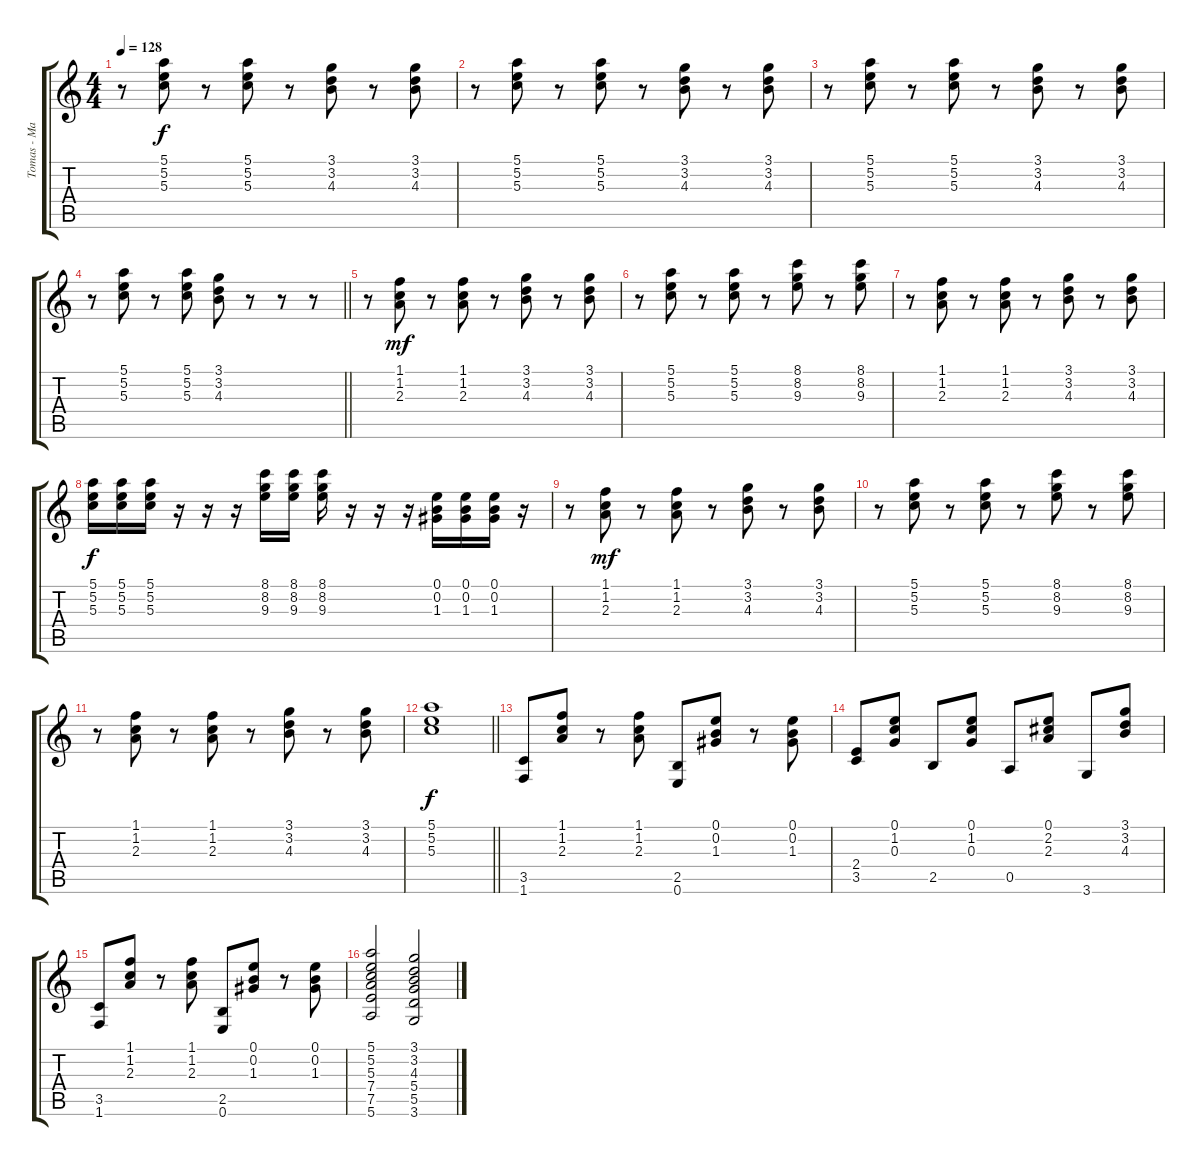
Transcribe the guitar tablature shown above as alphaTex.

\track ("Tomas - Main Guitar" "Tomas - Ma") {instrument electricguitarclean}
\staff {score tabs}
\tuning (E4 B3 G3 D3 A2 E2) {hide}
\ts (4 4)
\tempo 128
\clef g2
\ks c
r.8{dy f} (5.1 5.2 5.3).8 r.8 (5.1 5.2 5.3).8 r.8 (3.1 3.2 4.3).8 r.8 (3.1 3.2 4.3).8 |
r.8 (5.1 5.2 5.3).8 r.8 (5.1 5.2 5.3).8 r.8 (3.1 3.2 4.3).8 r.8 (3.1 3.2 4.3).8 |
r.8 (5.1 5.2 5.3).8 r.8 (5.1 5.2 5.3).8 r.8 (3.1 3.2 4.3).8 r.8 (3.1 3.2 4.3).8 |
\barLineRight lightlight
r.8 (5.1 5.2 5.3).8 r.8 (5.1 5.2 5.3).8 (3.1 3.2 4.3).8 r.8 r.8 r.8 |
r.8 (1.1 1.2 2.3).8{dy mf} r.8 (1.1 1.2 2.3).8 r.8 (3.1 3.2 4.3).8 r.8 (3.1 3.2 4.3).8 |
r.8 (5.1 5.2 5.3).8 r.8 (5.1 5.2 5.3).8 r.8 (8.1 8.2 9.3).8 r.8 (8.1 8.2 9.3).8 |
r.8 (1.1 1.2 2.3).8 r.8 (1.1 1.2 2.3).8 r.8 (3.1 3.2 4.3).8 r.8 (3.1 3.2 4.3).8 |
(5.1 5.2 5.3).16{dy f} (5.1 5.2 5.3).16 (5.1 5.2 5.3).16 r.16 r.16 r.16 (8.1 8.2 9.3).16 (8.1 8.2 9.3).16 (8.1 8.2 9.3).16 r.16 r.16 r.16 (0.1 0.2 1.3).16 (0.1 0.2 1.3).16 (0.1 0.2 1.3).16 r.16 |
r.8 (1.1 1.2 2.3).8{dy mf} r.8 (1.1 1.2 2.3).8 r.8 (3.1 3.2 4.3).8 r.8 (3.1 3.2 4.3).8 |
r.8 (5.1 5.2 5.3).8 r.8 (5.1 5.2 5.3).8 r.8 (8.1 8.2 9.3).8 r.8 (8.1 8.2 9.3).8 |
r.8 (1.1 1.2 2.3).8 r.8 (1.1 1.2 2.3).8 r.8 (3.1 3.2 4.3).8 r.8 (3.1 3.2 4.3).8 |
\barLineRight lightlight
(5.1 5.2 5.3).1{dy f} |
(3.5 1.6).8 (1.1 1.2 2.3).8 r.8 (1.1 1.2 2.3).8 (2.5 0.6).8 (0.1 0.2 1.3).8 r.8 (0.1 0.2 1.3).8 |
(2.4 3.5).8 (0.1 1.2 0.3).8 2.5.8 (0.1 1.2 0.3).8 0.5.8 (0.1 2.2 2.3).8 3.6.8 (3.1 3.2 4.3).8 |
(3.5 1.6).8 (1.1 1.2 2.3).8 r.8 (1.1 1.2 2.3).8 (2.5 0.6).8 (0.1 0.2 1.3).8 r.8 (0.1 0.2 1.3).8 |
(5.1 5.2 5.3 7.4 7.5 5.6).2 (3.1 3.2 4.3 5.4 5.5 3.6).2
